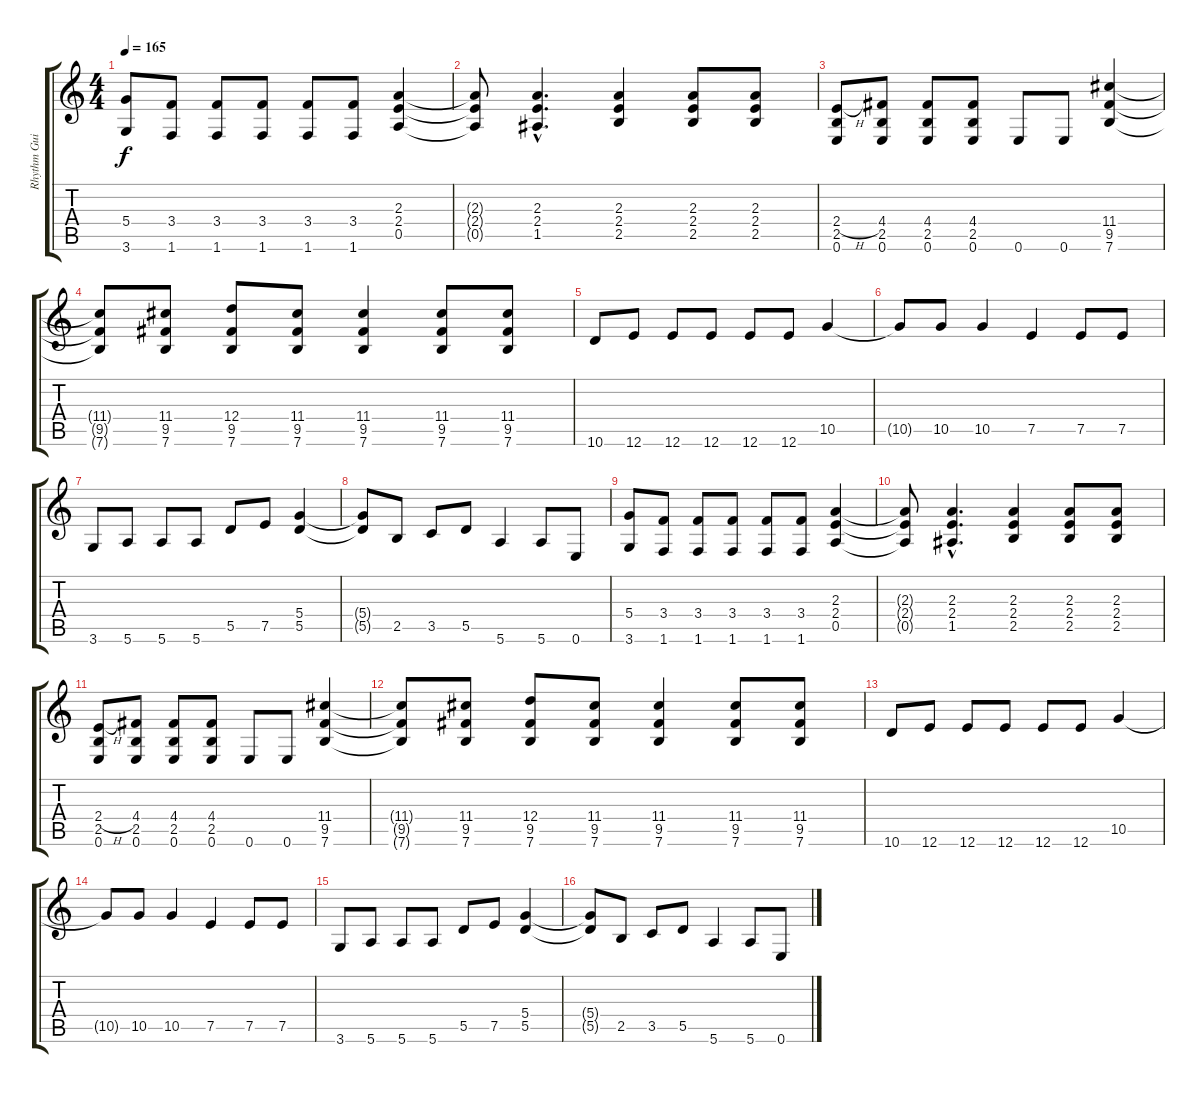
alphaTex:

\track ("Rhythm Guitar II" "Rhythm Gui") {instrument distortionguitar}
\staff {score tabs}
\tuning (E4 B3 G3 D3 A2 E2) {hide}
\ts (4 4)
\tempo 165
\clef g2
\ks c
(5.4 3.6).8{dy f} (3.4 1.6).8 (3.4 1.6).8 (3.4 1.6).8 (3.4 1.6).8 (3.4 1.6).8 (2.3 2.4 0.5).4 |
(2.3{t} 2.4{t} 0.5{t}).8 (2.3{hac} 2.4{hac} 1.5{hac}).4{d} (2.3 2.4 2.5).4 (2.3 2.4 2.5).8 (2.3 2.4 2.5).8 |
(2.4{h} 2.5 0.6).8 (4.4 2.5 0.6).8 (4.4 2.5 0.6).8 (4.4 2.5 0.6).8 0.6.8 0.6.8 (11.4 9.5 7.6).4 |
(11.4{t} 9.5{t} 7.6{t}).8 (11.4 9.5 7.6).8 (12.4 9.5 7.6).8 (11.4 9.5 7.6).8 (11.4 9.5 7.6).4 (11.4 9.5 7.6).8 (11.4 9.5 7.6).8 |
10.6.8 12.6.8 12.6.8 12.6.8 12.6.8 12.6.8 10.5.4 |
10.5{t}.8 10.5.8 10.5.4 7.5.4 7.5.8 7.5.8 |
3.6.8 5.6.8 5.6.8 5.6.8 5.5.8 7.5.8 (5.4 5.5).4 |
(5.4{t} 5.5{t}).8 2.5.8 3.5.8 5.5.8 5.6.4 5.6.8 0.6.8 |
(5.4 3.6).8 (3.4 1.6).8 (3.4 1.6).8 (3.4 1.6).8 (3.4 1.6).8 (3.4 1.6).8 (2.3 2.4 0.5).4 |
(2.3{t} 2.4{t} 0.5{t}).8 (2.3{hac} 2.4{hac} 1.5{hac}).4{d} (2.3 2.4 2.5).4 (2.3 2.4 2.5).8 (2.3 2.4 2.5).8 |
(2.4{h} 2.5 0.6).8 (4.4 2.5 0.6).8 (4.4 2.5 0.6).8 (4.4 2.5 0.6).8 0.6.8 0.6.8 (11.4 9.5 7.6).4 |
(11.4{t} 9.5{t} 7.6{t}).8 (11.4 9.5 7.6).8 (12.4 9.5 7.6).8 (11.4 9.5 7.6).8 (11.4 9.5 7.6).4 (11.4 9.5 7.6).8 (11.4 9.5 7.6).8 |
10.6.8 12.6.8 12.6.8 12.6.8 12.6.8 12.6.8 10.5.4 |
10.5{t}.8 10.5.8 10.5.4 7.5.4 7.5.8 7.5.8 |
3.6.8 5.6.8 5.6.8 5.6.8 5.5.8 7.5.8 (5.4 5.5).4 |
(5.4{t} 5.5{t}).8 2.5.8 3.5.8 5.5.8 5.6.4 5.6.8 0.6.8
